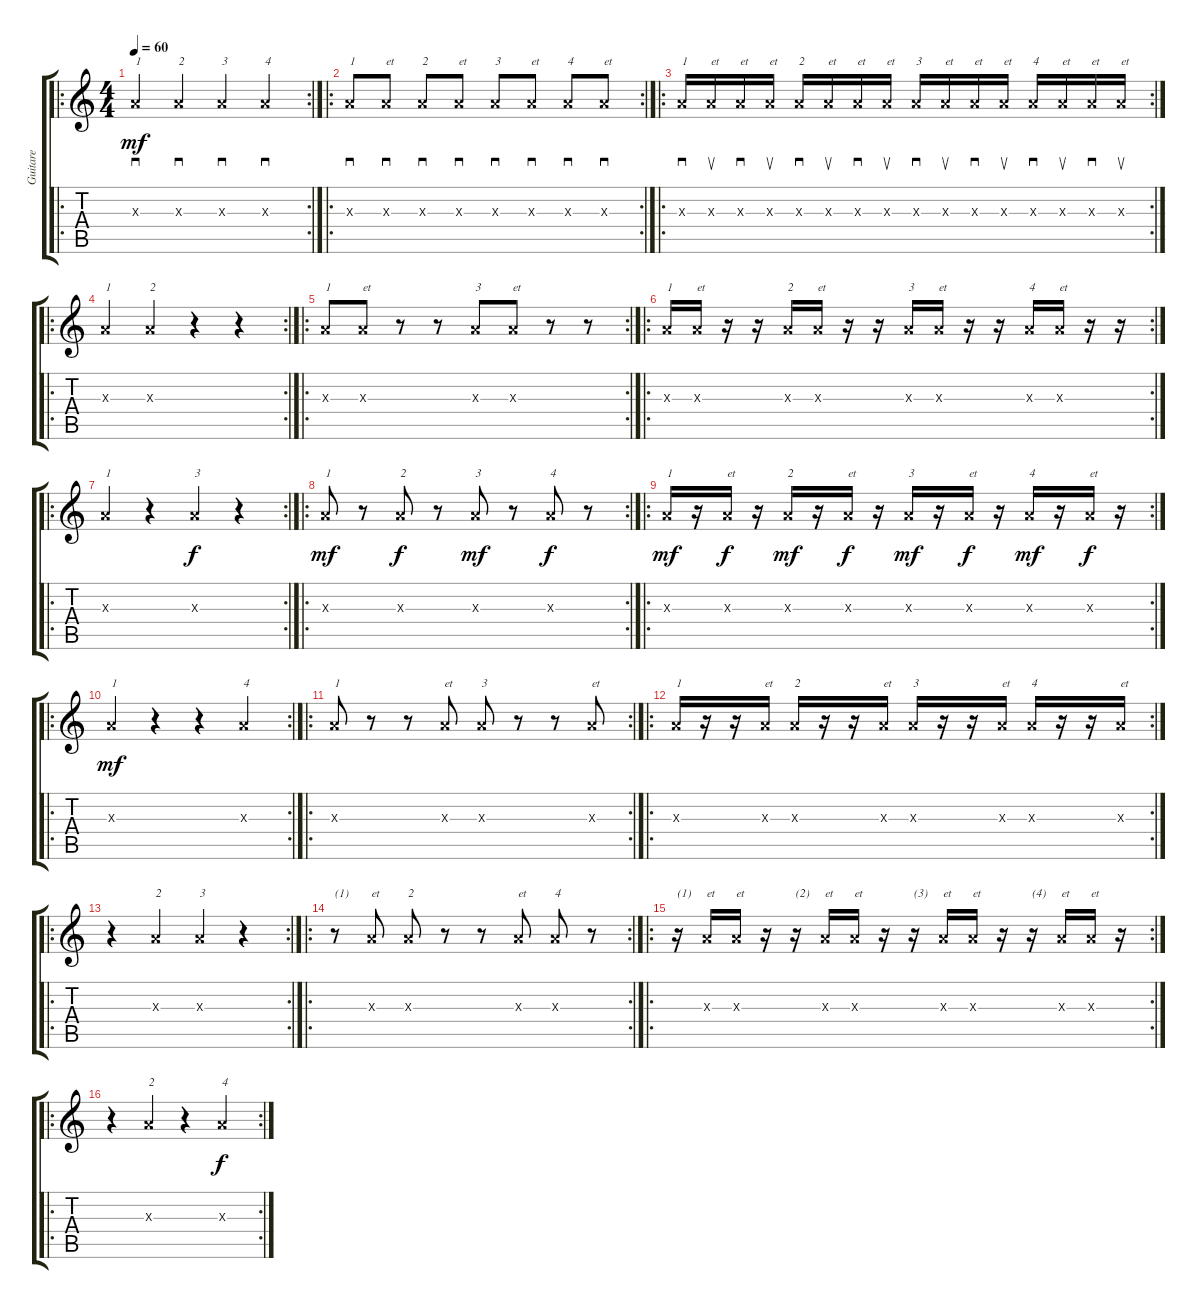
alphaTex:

\track ("Guitare" "Guitare") {instrument acousticguitarsteel}
\staff {score tabs}
\tuning (E4 B3 G3 D3 A2 E2) {hide}
\ro
\rc 2
\ts (4 4)
\tempo 60
\clef g2
\ks c
2.3{x}.4{sd txt "1" dy mf instrument acousticguitarsteel} 2.3{x}.4{sd txt "2"} 2.3{x}.4{sd txt "3"} 2.3{x}.4{sd txt "4"} |
\ro
\rc 2
2.3{x}.8{sd txt "1"} 2.3{x}.8{sd txt "et"} 2.3{x}.8{sd txt "2"} 2.3{x}.8{sd txt "et"} 2.3{x}.8{sd txt "3"} 2.3{x}.8{sd txt "et"} 2.3{x}.8{sd txt "4"} 2.3{x}.8{sd txt "et"} |
\ro
\rc 2
2.3{x}.16{sd txt "1"} 2.3{x}.16{su txt "et"} 2.3{x}.16{sd txt "et"} 2.3{x}.16{su txt "et"} 2.3{x}.16{sd txt "2"} 2.3{x}.16{su txt "et"} 2.3{x}.16{sd txt "et"} 2.3{x}.16{su txt "et"} 2.3{x}.16{sd txt "3"} 2.3{x}.16{su txt "et"} 2.3{x}.16{sd txt "et"} 2.3{x}.16{su txt "et"} 2.3{x}.16{sd txt "4"} 2.3{x}.16{su txt "et"} 2.3{x}.16{sd txt "et"} 2.3{x}.16{su txt "et"} |
\ro
\rc 2
2.3{x}.4{txt "1"} 2.3{x}.4{txt "2"} r.4 r.4 |
\ro
\rc 2
2.3{x}.8{txt "1"} 2.3{x}.8{txt "et"} r.8 r.8 2.3{x}.8{txt "3"} 2.3{x}.8{txt "et"} r.8 r.8 |
\ro
\rc 2
2.3{x}.16{txt "1"} 2.3{x}.16{txt "et"} r.16 r.16 2.3{x}.16{txt "2"} 2.3{x}.16{txt "et"} r.16 r.16 2.3{x}.16{txt "3"} 2.3{x}.16{txt "et"} r.16 r.16 2.3{x}.16{txt "4"} 2.3{x}.16{txt "et"} r.16 r.16 |
\ro
\rc 2
2.3{x}.4{txt "1"} r.4 2.3{x}.4{txt "3" dy f} r.4 |
\ro
\rc 2
2.3{x}.8{txt "1" dy mf} r.8 2.3{x}.8{txt "2" dy f} r.8 2.3{x}.8{txt "3" dy mf} r.8 2.3{x}.8{txt "4" dy f} r.8 |
\ro
\rc 2
2.3{x}.16{txt "1" dy mf} r.16 2.3{x}.16{txt "et" dy f} r.16{beam merge} 2.3{x}.16{txt "2" dy mf} r.16 2.3{x}.16{txt "et" dy f} r.16{beam merge} 2.3{x}.16{txt "3" dy mf} r.16 2.3{x}.16{txt "et" dy f} r.16{beam merge} 2.3{x}.16{txt "4" dy mf} r.16 2.3{x}.16{txt "et" dy f} r.16 |
\ro
\rc 2
2.3{x}.4{txt "1" dy mf} r.4 r.4 2.3{x}.4{txt "4"} |
\ro
\rc 2
2.3{x}.8{txt "1"} r.8 r.8 2.3{x}.8{txt "et"} 2.3{x}.8{txt "3"} r.8 r.8 2.3{x}.8{txt "et"} |
\ro
\rc 2
2.3{x}.16{txt "1"} r.16 r.16 2.3{x}.16{txt "et"} 2.3{x}.16{txt "2"} r.16 r.16 2.3{x}.16{txt "et"} 2.3{x}.16{txt "3"} r.16 r.16 2.3{x}.16{txt "et"} 2.3{x}.16{txt "4"} r.16 r.16 2.3{x}.16{txt "et"} |
\ro
\rc 2
r.4 2.3{x}.4{txt "2"} 2.3{x}.4{txt "3"} r.4 |
\ro
\rc 2
r.8{txt "(1)"} 2.3{x}.8{txt "et"} 2.3{x}.8{txt "2"} r.8 r.8 2.3{x}.8{txt "et"} 2.3{x}.8{txt "4"} r.8 |
\ro
\rc 2
r.16{txt "(1)"} 2.3{x}.16{txt "et"} 2.3{x}.16{txt "et"} r.16 r.16{txt "(2)"} 2.3{x}.16{txt "et"} 2.3{x}.16{txt "et"} r.16 r.16{txt "(3)"} 2.3{x}.16{txt "et"} 2.3{x}.16{txt "et"} r.16 r.16{txt "(4)"} 2.3{x}.16{txt "et"} 2.3{x}.16{txt "et"} r.16 |
\ro
\rc 2
r.4 2.3{x}.4{txt "2"} r.4 2.3{x}.4{txt "4" dy f}
